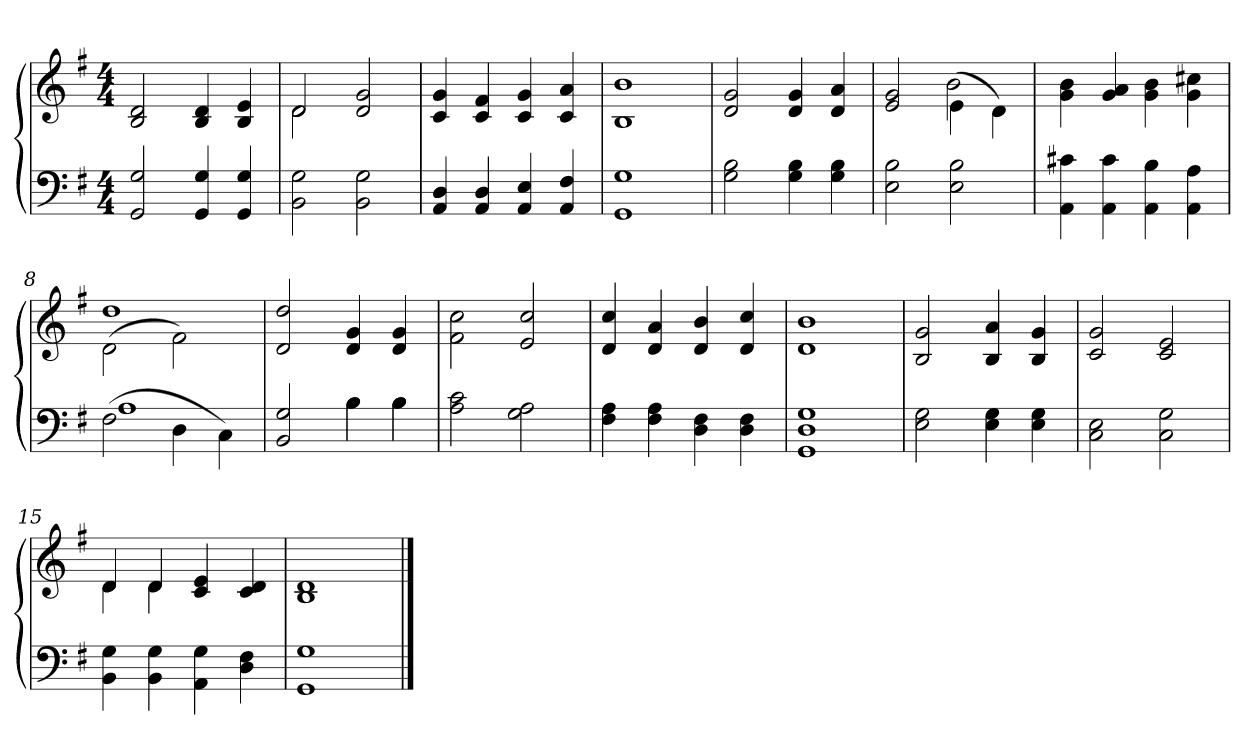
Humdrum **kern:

**kern	**kern
*part2	*part1
*staff2	*staff1
*clefF4	*clefG2
*k[f#]	*k[f#]
*G:	*G:
*M4/4	*M4/4
=1	=1
2GG/ 2G/	2B/ 2d/
4GG/ 4G/	4B/ 4d/
4GG/ 4G/	4B/ 4e/
=2	=2
*	*^
2BB\ 2G\	2d/	2d\
2BB\ 2G\	2d/ 2g/	2ryy
*	*v	*v
=3	=3
4AA/ 4D/	4c/ 4g/
4AA/ 4D/	4c/ 4f#/
4AA/ 4E/	4c/ 4g/
4AA/ 4F#/	4c/ 4a/
=4	=4
1GG 1G	1B 1b
=5	=5
2G\ 2B\	2d/ 2g/
4G\ 4B\	4d/ 4g/
4G\ 4B\	4d/ 4a/
=6	=6
*	*^
2E\ 2B\	2e/ 2g/	2ryy
2E\ 2B\	(<4e\	2b\
.	4d\)	.
*	*v	*v
=7	=7
4AA\ 4c#X\	4g\ 4b\
4AA\ 4c#\	4g/ 4a/
4AA\ 4B\	4g\ 4b\
4AA\ 4A\	4g\ 4cc#X\
=8	=8
*^	*^
(<2F#\	1A	(<2d\	1dd
4D\	.	2f#\)	.
4C\)	.	.	.
*	*	*v	*v
!!LO:LB:g=z
=9	=9	=9
2BB/ 2G/	2ryy	2d/ 2dd/
4B\	4B\	4d/ 4g/
4B\	4B\	4d/ 4g/
*v	*v	*
=10	=10
2A\ 2c\	2f#\ 2cc\
2G\ 2A\	2e/ 2cc/
=11	=11
4F#\ 4A\	4d/ 4cc/
4F#\ 4A\	4d/ 4a/
4D\ 4F#\	4d/ 4b/
4D\ 4F#\	4d/ 4cc/
=12	=12
1GG 1D 1G	1d 1b
=13	=13
2E\ 2G\	2B/ 2g/
4E\ 4G\	4B/ 4a/
4E\ 4G\	4B/ 4g/
=14	=14
2C\ 2E\	2c/ 2g/
2C\ 2G\	2c/ 2e/
=15	=15
*	*^
4BB\ 4G\	4d/	4d\
4BB\ 4G\	4d/	4d\
4AA\ 4G\	4c/ 4e/	2ryy
4D\ 4F#\	4c/ 4d/	.
*	*v	*v
=16	=16
1GG 1G	1B 1d
==	==
*-	*-
